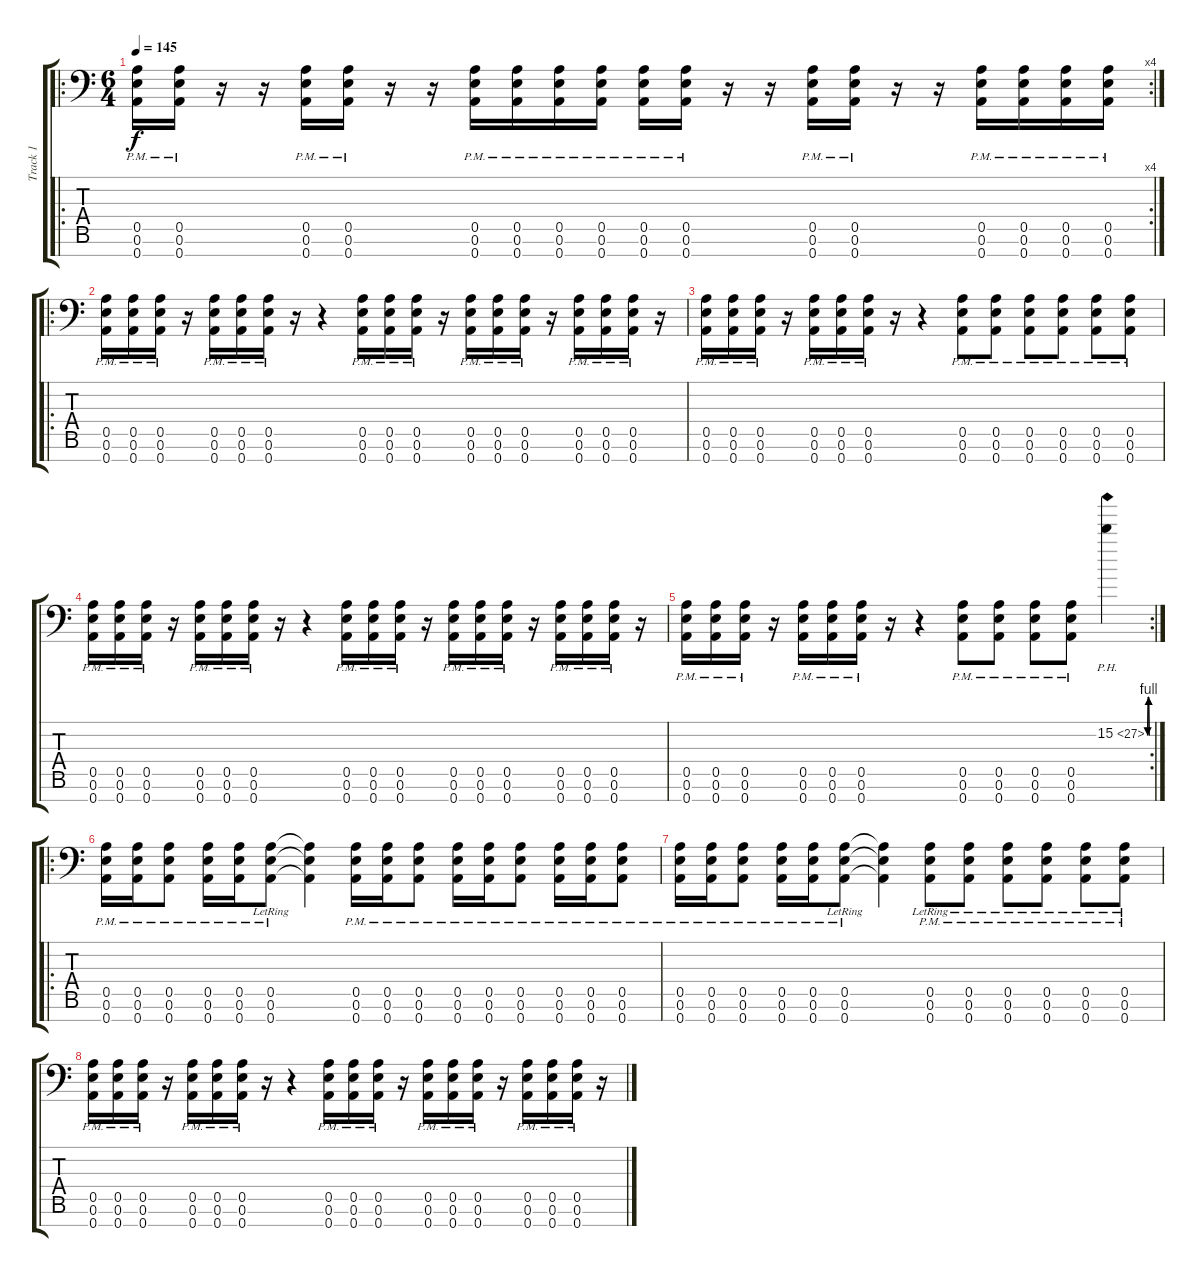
\track ("Track 1" "Track 1") {instrument overdrivenguitar}
\staff {score tabs}
\tuning (E4 B3 G3 D3 A2 E2 A1) {hide}
\ro
\rc 4
\ts (6 4)
\tempo 145
\clef f4
\ks c
(0.5{pm} 0.6{pm} 0.7{pm}).16{dy f} (0.5{pm} 0.6{pm} 0.7{pm}).16 r.16 r.16 (0.5{pm} 0.6{pm} 0.7{pm}).16 (0.5{pm} 0.6{pm} 0.7{pm}).16 r.16 r.16 (0.5{pm} 0.6{pm} 0.7{pm}).16 (0.5{pm} 0.6{pm} 0.7{pm}).16 (0.5{pm} 0.6{pm} 0.7{pm}).16 (0.5{pm} 0.6{pm} 0.7{pm}).16 (0.5{pm} 0.6{pm} 0.7{pm}).16 (0.5{pm} 0.6{pm} 0.7{pm}).16 r.16 r.16 (0.5{pm} 0.6{pm} 0.7{pm}).16 (0.5{pm} 0.6{pm} 0.7{pm}).16 r.16 r.16 (0.5{pm} 0.6{pm} 0.7{pm}).16 (0.5{pm} 0.6{pm} 0.7{pm}).16 (0.5{pm} 0.6{pm} 0.7{pm}).16 (0.5{pm} 0.6{pm} 0.7{pm}).16 |
\ro
(0.5{pm} 0.6{pm} 0.7{pm}).16 (0.5{pm} 0.6{pm} 0.7{pm}).16 (0.5{pm} 0.6{pm} 0.7{pm}).16 r.16 (0.5{pm} 0.6{pm} 0.7{pm}).16 (0.5{pm} 0.6{pm} 0.7{pm}).16 (0.5{pm} 0.6{pm} 0.7{pm}).16 r.16 r.4 (0.5{pm} 0.6{pm} 0.7{pm}).16 (0.5{pm} 0.6{pm} 0.7{pm}).16 (0.5{pm} 0.6{pm} 0.7{pm}).16 r.16 (0.5{pm} 0.6{pm} 0.7{pm}).16 (0.5{pm} 0.6{pm} 0.7{pm}).16 (0.5{pm} 0.6{pm} 0.7{pm}).16 r.16 (0.5{pm} 0.6{pm} 0.7{pm}).16 (0.5{pm} 0.6{pm} 0.7{pm}).16 (0.5{pm} 0.6{pm} 0.7{pm}).16 r.16 |
(0.5{pm} 0.6{pm} 0.7{pm}).16 (0.5{pm} 0.6{pm} 0.7{pm}).16 (0.5{pm} 0.6{pm} 0.7{pm}).16 r.16 (0.5{pm} 0.6{pm} 0.7{pm}).16 (0.5{pm} 0.6{pm} 0.7{pm}).16 (0.5{pm} 0.6{pm} 0.7{pm}).16 r.16 r.4 (0.5{pm} 0.6{pm} 0.7{pm}).8 (0.5{pm} 0.6{pm} 0.7{pm}).8 (0.5{pm} 0.6{pm} 0.7{pm}).8 (0.5{pm} 0.6{pm} 0.7{pm}).8 (0.5{pm} 0.6{pm} 0.7{pm}).8 (0.5{pm} 0.6{pm} 0.7{pm}).8 |
(0.5{pm} 0.6{pm} 0.7{pm}).16 (0.5{pm} 0.6{pm} 0.7{pm}).16 (0.5{pm} 0.6{pm} 0.7{pm}).16 r.16 (0.5{pm} 0.6{pm} 0.7{pm}).16 (0.5{pm} 0.6{pm} 0.7{pm}).16 (0.5{pm} 0.6{pm} 0.7{pm}).16 r.16 r.4 (0.5{pm} 0.6{pm} 0.7{pm}).16 (0.5{pm} 0.6{pm} 0.7{pm}).16 (0.5{pm} 0.6{pm} 0.7{pm}).16 r.16 (0.5{pm} 0.6{pm} 0.7{pm}).16 (0.5{pm} 0.6{pm} 0.7{pm}).16 (0.5{pm} 0.6{pm} 0.7{pm}).16 r.16 (0.5{pm} 0.6{pm} 0.7{pm}).16 (0.5{pm} 0.6{pm} 0.7{pm}).16 (0.5{pm} 0.6{pm} 0.7{pm}).16 r.16 |
\rc 2
(0.5{pm} 0.6{pm} 0.7{pm}).16 (0.5{pm} 0.6{pm} 0.7{pm}).16 (0.5{pm} 0.6{pm} 0.7{pm}).16 r.16 (0.5{pm} 0.6{pm} 0.7{pm}).16 (0.5{pm} 0.6{pm} 0.7{pm}).16 (0.5{pm} 0.6{pm} 0.7{pm}).16 r.16 r.4 (0.5{pm} 0.6{pm} 0.7{pm}).8 (0.5{pm} 0.6{pm} 0.7{pm}).8 (0.5{pm} 0.6{pm} 0.7{pm}).8 (0.5{pm} 0.6{pm} 0.7{pm}).8 15.2{be (custom 0 0 10 4 20 4 30 0 60 0) ph 12}.4 |
\ro
(0.5{pm} 0.6{pm} 0.7{pm}).16 (0.5{pm} 0.6{pm} 0.7{pm}).16 (0.5{pm} 0.6{pm} 0.7{pm}).8 (0.5{pm} 0.6{pm} 0.7{pm}).16 (0.5{pm} 0.6{pm} 0.7{pm}).16 (0.5{pm lr} 0.6{pm lr} 0.7{pm lr}).8 (0.5{t} 0.6{t} 0.7{t}).4 (0.5{pm} 0.6{pm} 0.7{pm}).16 (0.5{pm} 0.6{pm} 0.7{pm}).16 (0.5{pm} 0.6{pm} 0.7{pm}).8 (0.5{pm} 0.6{pm} 0.7{pm}).16 (0.5{pm} 0.6{pm} 0.7{pm}).16 (0.5{pm} 0.6{pm} 0.7{pm}).8 (0.5{pm} 0.6{pm} 0.7{pm}).16 (0.5{pm} 0.6{pm} 0.7{pm}).16 (0.5{pm} 0.6{pm} 0.7{pm}).8 |
(0.5{pm} 0.6{pm} 0.7{pm}).16 (0.5{pm} 0.6{pm} 0.7{pm}).16 (0.5{pm} 0.6{pm} 0.7{pm}).8 (0.5{pm} 0.6{pm} 0.7{pm}).16 (0.5{pm} 0.6{pm} 0.7{pm}).16 (0.5{pm lr} 0.6{pm lr} 0.7{pm lr}).8 (0.5{t} 0.6{t} 0.7{t}).4 (0.5{pm lr} 0.6{pm lr} 0.7{pm lr}).8 (0.5{pm lr} 0.6{pm lr} 0.7{pm lr}).8 (0.5{pm lr} 0.6{pm lr} 0.7{pm lr}).8 (0.5{pm lr} 0.6{pm lr} 0.7{pm lr}).8 (0.5{pm lr} 0.6{pm lr} 0.7{pm lr}).8 (0.5{pm lr} 0.6{pm lr} 0.7{pm lr}).8 |
(0.5{pm} 0.6{pm} 0.7{pm}).16 (0.5{pm} 0.6{pm} 0.7{pm}).16 (0.5{pm} 0.6{pm} 0.7{pm}).16 r.16 (0.5{pm} 0.6{pm} 0.7{pm}).16 (0.5{pm} 0.6{pm} 0.7{pm}).16 (0.5{pm} 0.6{pm} 0.7{pm}).16 r.16 r.4 (0.5{pm} 0.6{pm} 0.7{pm}).16 (0.5{pm} 0.6{pm} 0.7{pm}).16 (0.5{pm} 0.6{pm} 0.7{pm}).16 r.16 (0.5{pm} 0.6{pm} 0.7{pm}).16 (0.5{pm} 0.6{pm} 0.7{pm}).16 (0.5{pm} 0.6{pm} 0.7{pm}).16 r.16 (0.5{pm} 0.6{pm} 0.7{pm}).16 (0.5{pm} 0.6{pm} 0.7{pm}).16 (0.5{pm} 0.6{pm} 0.7{pm}).16 r.16
